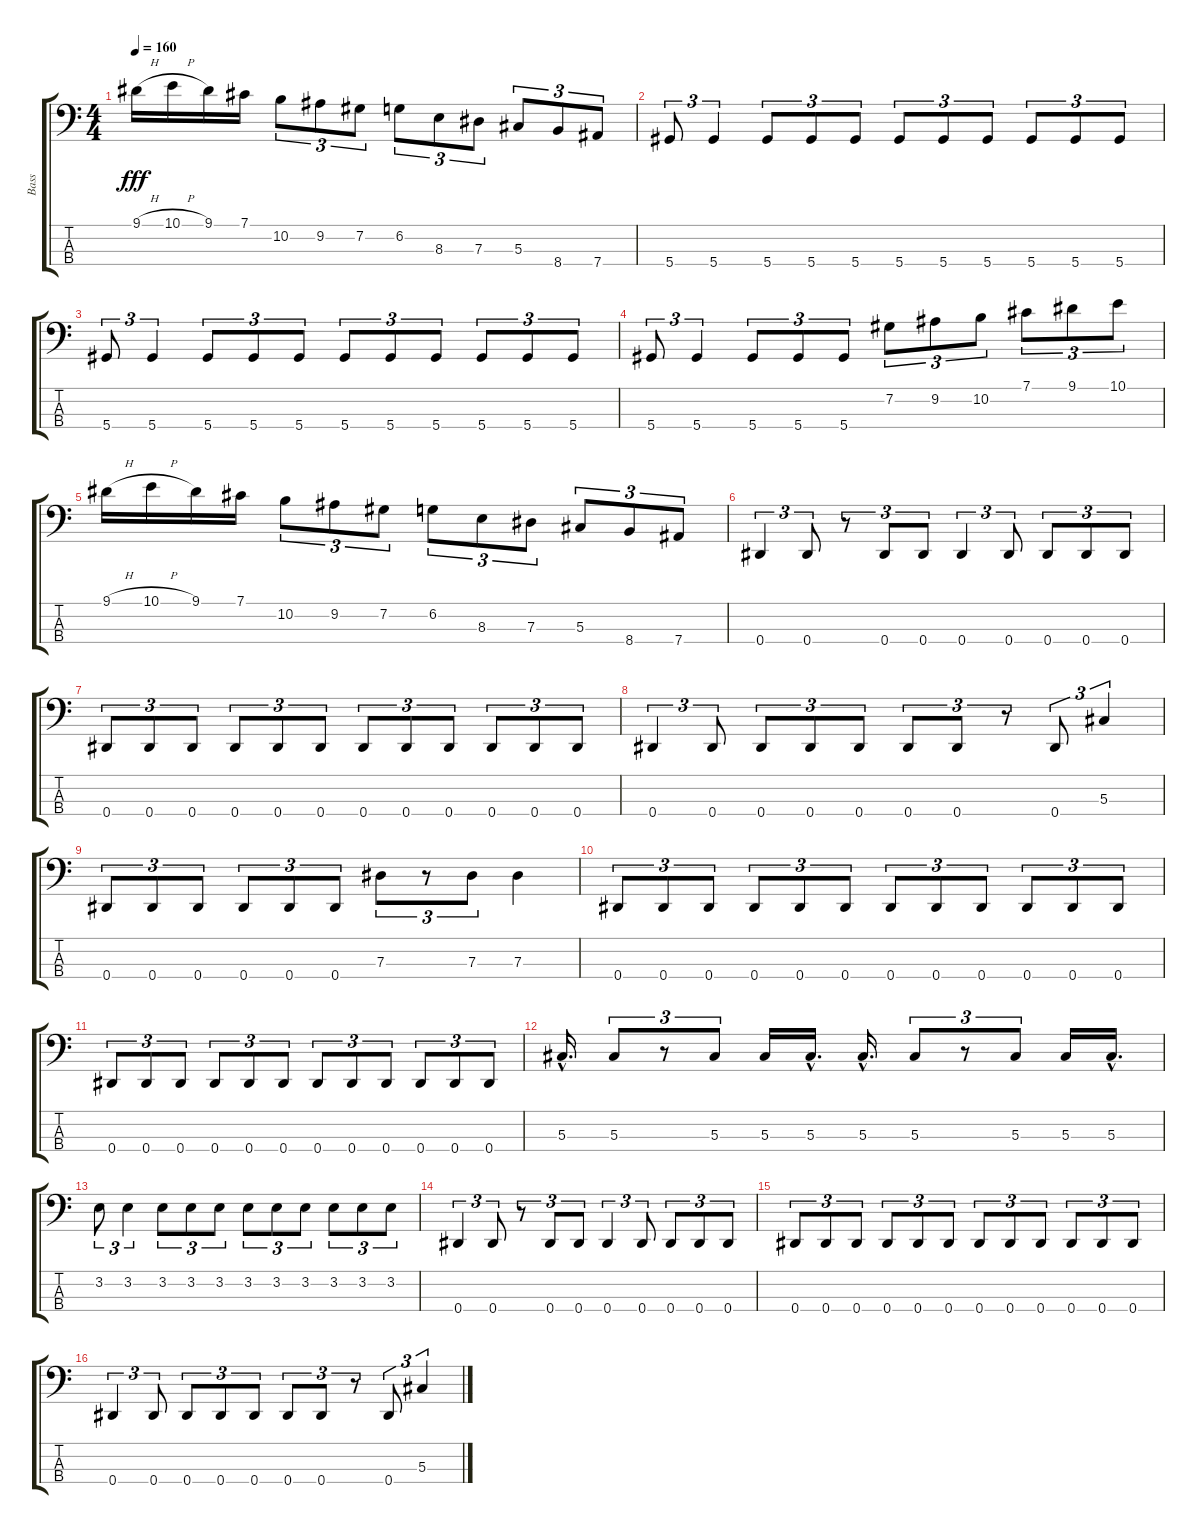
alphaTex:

\track ("Bass" "Bass") {instrument electricbassfinger}
\staff {score tabs}
\tuning (Gb2 Db2 Ab1 Eb1) {hide}
\ts (4 4)
\tempo 160
\clef f4
\ks c
9.1{h}.16{dy fff} 10.1{h}.16 9.1.16 7.1.16 10.2.8{tu (3 2)} 9.2.8{tu (3 2)} 7.2.8{tu (3 2)} 6.2.8{tu (3 2)} 8.3.8{tu (3 2)} 7.3.8{tu (3 2)} 5.3.8{tu (3 2)} 8.4.8{tu (3 2)} 7.4.8{tu (3 2)} |
5.4.8{tu (3 2)} 5.4.4{tu (3 2)} 5.4.8{tu (3 2)} 5.4.8{tu (3 2)} 5.4.8{tu (3 2)} 5.4.8{tu (3 2)} 5.4.8{tu (3 2)} 5.4.8{tu (3 2)} 5.4.8{tu (3 2)} 5.4.8{tu (3 2)} 5.4.8{tu (3 2)} |
5.4.8{tu (3 2)} 5.4.4{tu (3 2)} 5.4.8{tu (3 2)} 5.4.8{tu (3 2)} 5.4.8{tu (3 2)} 5.4.8{tu (3 2)} 5.4.8{tu (3 2)} 5.4.8{tu (3 2)} 5.4.8{tu (3 2)} 5.4.8{tu (3 2)} 5.4.8{tu (3 2)} |
5.4.8{tu (3 2)} 5.4.4{tu (3 2)} 5.4.8{tu (3 2)} 5.4.8{tu (3 2)} 5.4.8{tu (3 2)} 7.2.8{tu (3 2)} 9.2.8{tu (3 2)} 10.2.8{tu (3 2)} 7.1.8{tu (3 2)} 9.1.8{tu (3 2)} 10.1.8{tu (3 2)} |
9.1{h}.16 10.1{h}.16 9.1.16 7.1.16 10.2.8{tu (3 2)} 9.2.8{tu (3 2)} 7.2.8{tu (3 2)} 6.2.8{tu (3 2)} 8.3.8{tu (3 2)} 7.3.8{tu (3 2)} 5.3.8{tu (3 2)} 8.4.8{tu (3 2)} 7.4.8{tu (3 2)} |
0.4.4{tu (3 2)} 0.4.8{tu (3 2)} r.8{tu (3 2)} 0.4.8{tu (3 2)} 0.4.8{tu (3 2)} 0.4.4{tu (3 2)} 0.4.8{tu (3 2)} 0.4.8{tu (3 2)} 0.4.8{tu (3 2)} 0.4.8{tu (3 2)} |
0.4.8{tu (3 2)} 0.4.8{tu (3 2)} 0.4.8{tu (3 2)} 0.4.8{tu (3 2)} 0.4.8{tu (3 2)} 0.4.8{tu (3 2)} 0.4.8{tu (3 2)} 0.4.8{tu (3 2)} 0.4.8{tu (3 2)} 0.4.8{tu (3 2)} 0.4.8{tu (3 2)} 0.4.8{tu (3 2)} |
0.4.4{tu (3 2)} 0.4.8{tu (3 2)} 0.4.8{tu (3 2)} 0.4.8{tu (3 2)} 0.4.8{tu (3 2)} 0.4.8{tu (3 2)} 0.4.8{tu (3 2)} r.8{tu (3 2)} 0.4.8{tu (3 2)} 5.3.4{tu (3 2)} |
0.4.8{tu (3 2)} 0.4.8{tu (3 2)} 0.4.8{tu (3 2)} 0.4.8{tu (3 2)} 0.4.8{tu (3 2)} 0.4.8{tu (3 2)} 7.3.8{tu (3 2)} r.8{tu (3 2)} 7.3.8{tu (3 2)} 7.3.4 |
0.4.8{tu (3 2)} 0.4.8{tu (3 2)} 0.4.8{tu (3 2)} 0.4.8{tu (3 2)} 0.4.8{tu (3 2)} 0.4.8{tu (3 2)} 0.4.8{tu (3 2)} 0.4.8{tu (3 2)} 0.4.8{tu (3 2)} 0.4.8{tu (3 2)} 0.4.8{tu (3 2)} 0.4.8{tu (3 2)} |
0.4.8{tu (3 2)} 0.4.8{tu (3 2)} 0.4.8{tu (3 2)} 0.4.8{tu (3 2)} 0.4.8{tu (3 2)} 0.4.8{tu (3 2)} 0.4.8{tu (3 2)} 0.4.8{tu (3 2)} 0.4.8{tu (3 2)} 0.4.8{tu (3 2)} 0.4.8{tu (3 2)} 0.4.8{tu (3 2)} |
5.3{hac}.16{d} 5.3.8{tu (3 2)} r.8{tu (3 2)} 5.3.8{tu (3 2)} 5.3.16 5.3{hac}.16{d} 5.3{hac}.16{d} 5.3.8{tu (3 2)} r.8{tu (3 2)} 5.3.8{tu (3 2)} 5.3.16 5.3{hac}.16{d} |
3.2.8{tu (3 2)} 3.2.4{tu (3 2)} 3.2.8{tu (3 2)} 3.2.8{tu (3 2)} 3.2.8{tu (3 2)} 3.2.8{tu (3 2)} 3.2.8{tu (3 2)} 3.2.8{tu (3 2)} 3.2.8{tu (3 2)} 3.2.8{tu (3 2)} 3.2.8{tu (3 2)} |
0.4.4{tu (3 2)} 0.4.8{tu (3 2)} r.8{tu (3 2)} 0.4.8{tu (3 2)} 0.4.8{tu (3 2)} 0.4.4{tu (3 2)} 0.4.8{tu (3 2)} 0.4.8{tu (3 2)} 0.4.8{tu (3 2)} 0.4.8{tu (3 2)} |
0.4.8{tu (3 2)} 0.4.8{tu (3 2)} 0.4.8{tu (3 2)} 0.4.8{tu (3 2)} 0.4.8{tu (3 2)} 0.4.8{tu (3 2)} 0.4.8{tu (3 2)} 0.4.8{tu (3 2)} 0.4.8{tu (3 2)} 0.4.8{tu (3 2)} 0.4.8{tu (3 2)} 0.4.8{tu (3 2)} |
0.4.4{tu (3 2)} 0.4.8{tu (3 2)} 0.4.8{tu (3 2)} 0.4.8{tu (3 2)} 0.4.8{tu (3 2)} 0.4.8{tu (3 2)} 0.4.8{tu (3 2)} r.8{tu (3 2)} 0.4.8{tu (3 2)} 5.3.4{tu (3 2)}
